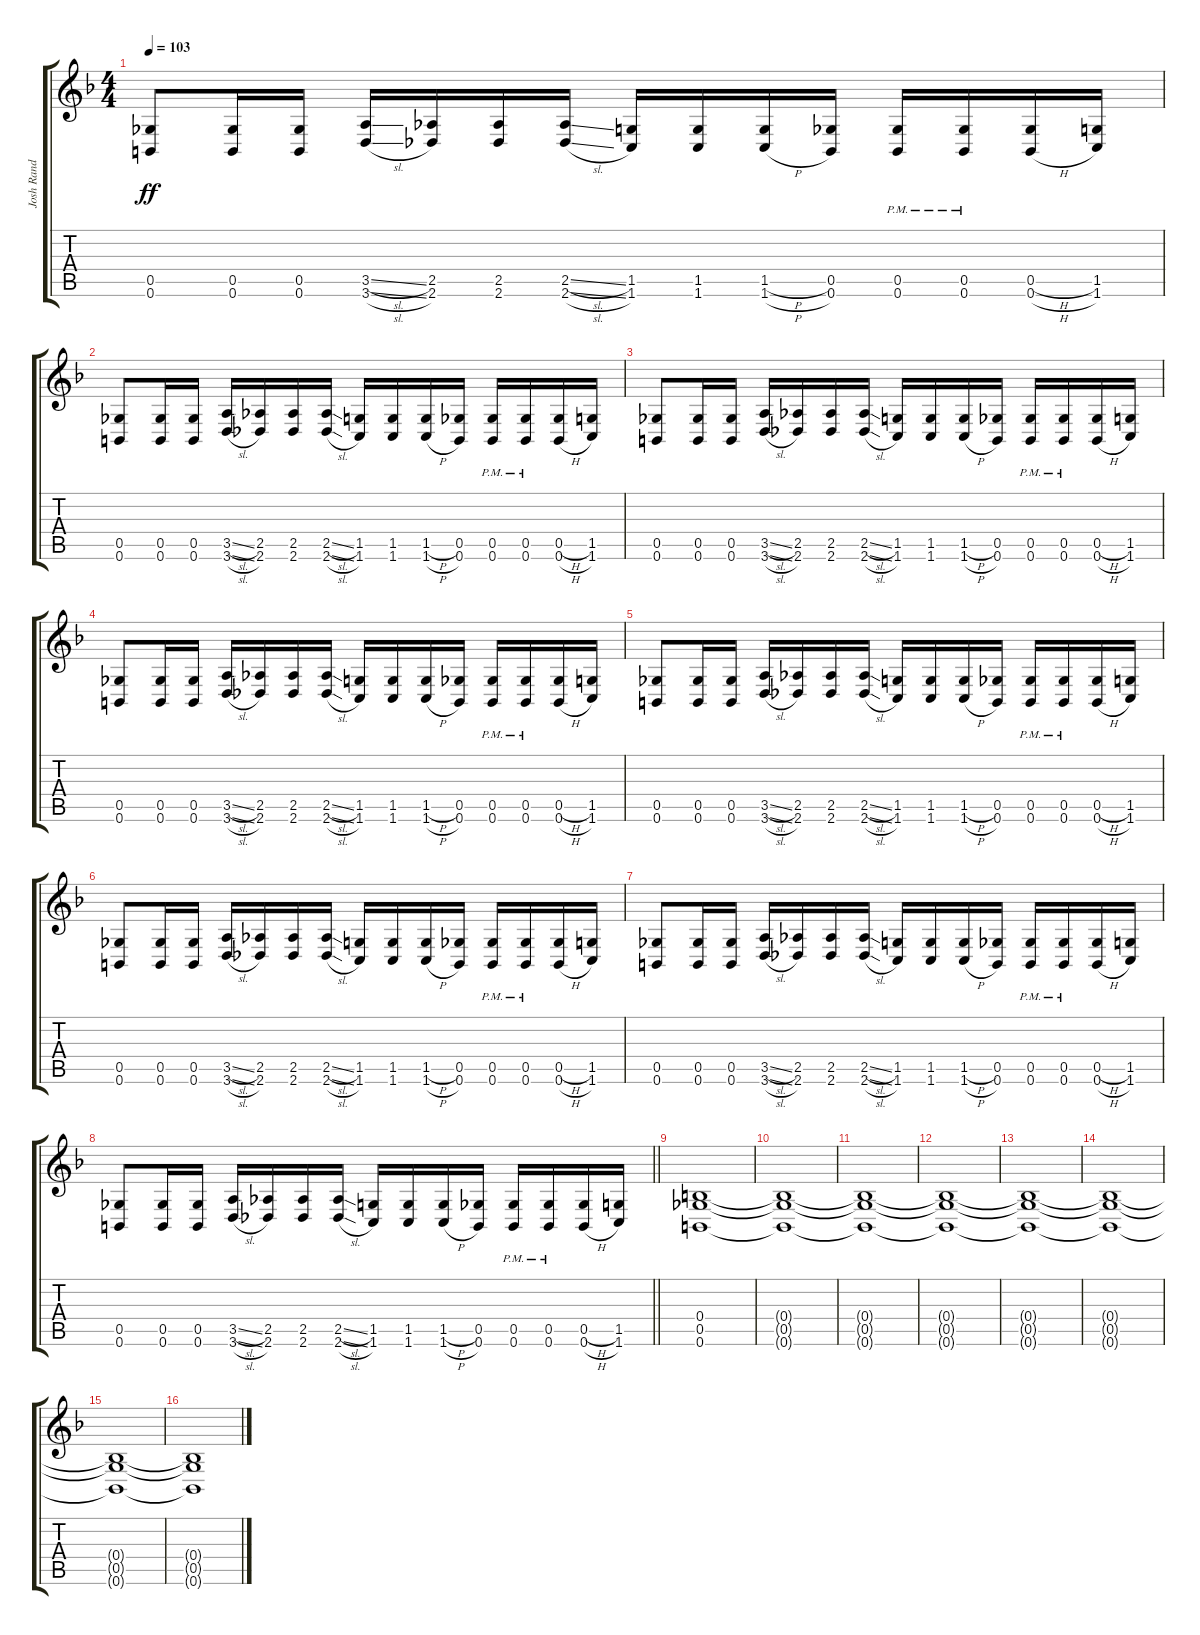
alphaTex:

\track ("Josh Rand 1" "Josh Rand ") {instrument distortionguitar}
\staff {score tabs}
\tuning (Db4 Ab3 E3 B2 Gb2 B1) {hide}
\ts (4 4)
\tempo 103
\clef g2
\ks f
(0.5 0.6).8{dy ff} (0.5 0.6).16 (0.5 0.6).16 (3.5{sl} 3.6{sl}).16 (2.5 2.6).16 (2.5 2.6).16 (2.5{sl} 2.6{sl}).16 (1.5 1.6).16 (1.5 1.6).16 (1.5{h} 1.6{h}).16 (0.5 0.6).16 (0.5{pm} 0.6{pm}).16 (0.5{pm} 0.6{pm}).16 (0.5{h} 0.6{h}).16 (1.5 1.6).16 |
(0.5 0.6).8 (0.5 0.6).16 (0.5 0.6).16 (3.5{sl} 3.6{sl}).16 (2.5 2.6).16 (2.5 2.6).16 (2.5{sl} 2.6{sl}).16 (1.5 1.6).16 (1.5 1.6).16 (1.5{h} 1.6{h}).16 (0.5 0.6).16 (0.5{pm} 0.6{pm}).16 (0.5{pm} 0.6{pm}).16 (0.5{h} 0.6{h}).16 (1.5 1.6).16 |
(0.5 0.6).8 (0.5 0.6).16 (0.5 0.6).16 (3.5{sl} 3.6{sl}).16 (2.5 2.6).16 (2.5 2.6).16 (2.5{sl} 2.6{sl}).16 (1.5 1.6).16 (1.5 1.6).16 (1.5{h} 1.6{h}).16 (0.5 0.6).16 (0.5{pm} 0.6{pm}).16 (0.5{pm} 0.6{pm}).16 (0.5{h} 0.6{h}).16 (1.5 1.6).16 |
(0.5 0.6).8 (0.5 0.6).16 (0.5 0.6).16 (3.5{sl} 3.6{sl}).16 (2.5 2.6).16 (2.5 2.6).16 (2.5{sl} 2.6{sl}).16 (1.5 1.6).16 (1.5 1.6).16 (1.5{h} 1.6{h}).16 (0.5 0.6).16 (0.5{pm} 0.6{pm}).16 (0.5{pm} 0.6{pm}).16 (0.5{h} 0.6{h}).16 (1.5 1.6).16 |
(0.5 0.6).8 (0.5 0.6).16 (0.5 0.6).16 (3.5{sl} 3.6{sl}).16 (2.5 2.6).16 (2.5 2.6).16 (2.5{sl} 2.6{sl}).16 (1.5 1.6).16 (1.5 1.6).16 (1.5{h} 1.6{h}).16 (0.5 0.6).16 (0.5{pm} 0.6{pm}).16 (0.5{pm} 0.6{pm}).16 (0.5{h} 0.6{h}).16 (1.5 1.6).16 |
(0.5 0.6).8 (0.5 0.6).16 (0.5 0.6).16 (3.5{sl} 3.6{sl}).16 (2.5 2.6).16 (2.5 2.6).16 (2.5{sl} 2.6{sl}).16 (1.5 1.6).16 (1.5 1.6).16 (1.5{h} 1.6{h}).16 (0.5 0.6).16 (0.5{pm} 0.6{pm}).16 (0.5{pm} 0.6{pm}).16 (0.5{h} 0.6{h}).16 (1.5 1.6).16 |
(0.5 0.6).8 (0.5 0.6).16 (0.5 0.6).16 (3.5{sl} 3.6{sl}).16 (2.5 2.6).16 (2.5 2.6).16 (2.5{sl} 2.6{sl}).16 (1.5 1.6).16 (1.5 1.6).16 (1.5{h} 1.6{h}).16 (0.5 0.6).16 (0.5{pm} 0.6{pm}).16 (0.5{pm} 0.6{pm}).16 (0.5{h} 0.6{h}).16 (1.5 1.6).16 |
\barLineRight lightlight
(0.5 0.6).8 (0.5 0.6).16 (0.5 0.6).16 (3.5{sl} 3.6{sl}).16 (2.5 2.6).16 (2.5 2.6).16 (2.5{sl} 2.6{sl}).16 (1.5 1.6).16 (1.5 1.6).16 (1.5{h} 1.6{h}).16 (0.5 0.6).16 (0.5{pm} 0.6{pm}).16 (0.5{pm} 0.6{pm}).16 (0.5{h} 0.6{h}).16 (1.5 1.6).16 |
(0.4 0.5 0.6).1 |
(0.4{t} 0.5{t} 0.6{t}).1 |
(0.4{t} 0.5{t} 0.6{t}).1 |
(0.4{t} 0.5{t} 0.6{t}).1 |
(0.4{t} 0.5{t} 0.6{t}).1 |
(0.4{t} 0.5{t} 0.6{t}).1 |
(0.4{t} 0.5{t} 0.6{t}).1 |
(0.4{t} 0.5{t} 0.6{t}).1
